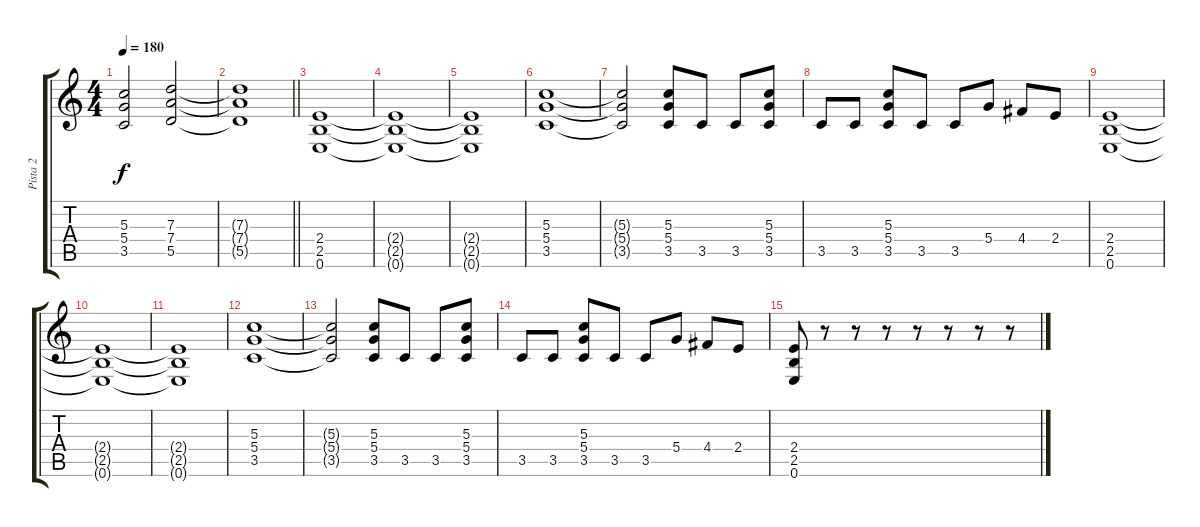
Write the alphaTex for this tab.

\track ("Pista 2" "Pista 2") {instrument distortionguitar}
\staff {score tabs}
\tuning (E4 B3 G3 D3 A2 E2) {hide}
\ts (4 4)
\tempo 180
\clef g2
\ks c
(5.3{t} 5.4{t} 3.5{t}).2{dy f} (7.3 7.4 5.5).2 |
\barLineRight lightlight
(7.3{t} 7.4{t} 5.5{t}).1 |
\section ("" "")
(2.4 2.5 0.6).1{volume 13 instrument distortionguitar} |
(2.4{t} 2.5{t} 0.6{t}).1 |
(2.4{t} 2.5{t} 0.6{t}).1 |
(5.3 5.4 3.5).1 |
(5.3{t} 5.4{t} 3.5{t}).2 (5.3 5.4 3.5).8 3.5.8 3.5.8 (5.3 5.4 3.5).8 |
3.5.8 3.5.8 (5.3 5.4 3.5).8 3.5.8 3.5.8 5.4.8 4.4.8 2.4.8 |
(2.4 2.5 0.6).1 |
(2.4{t} 2.5{t} 0.6{t}).1 |
(2.4{t} 2.5{t} 0.6{t}).1 |
(5.3 5.4 3.5).1 |
(5.3{t} 5.4{t} 3.5{t}).2 (5.3 5.4 3.5).8 3.5.8 3.5.8 (5.3 5.4 3.5).8 |
3.5.8 3.5.8 (5.3 5.4 3.5).8 3.5.8 3.5.8 5.4.8 4.4.8 2.4.8 |
(2.4 2.5 0.6).8 r.8 r.8 r.8 r.8 r.8 r.8 r.8
